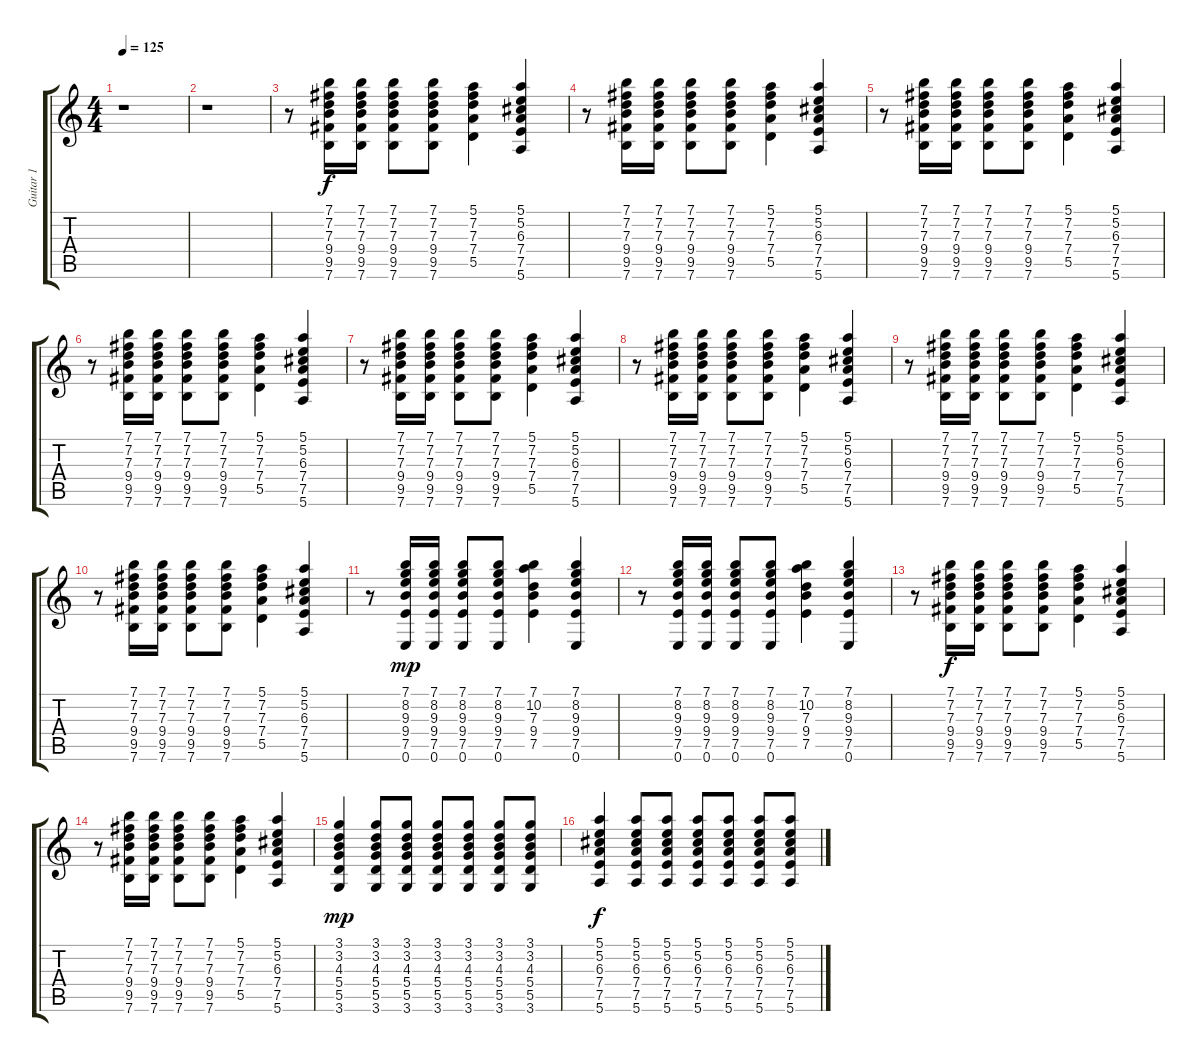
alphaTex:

\track ("Guitar 1" "Guitar 1") {instrument electricguitarclean}
\staff {score tabs}
\tuning (E4 B3 G3 D3 A2 E2) {hide}
\ts (4 4)
\tempo 125
\clef g2
\ks c
r.1{dy f instrument electricguitarclean} |
r.1 |
r.8 (7.1 7.2 7.3 9.4 9.5 7.6).16 (7.1 7.2 7.3 9.4 9.5 7.6).16 (7.1 7.2 7.3 9.4 9.5 7.6).8 (7.1 7.2 7.3 9.4 9.5 7.6).8 (5.1 7.2 7.3 7.4 5.5).4 (5.1 5.2 6.3 7.4 7.5 5.6).4 |
r.8 (7.1 7.2 7.3 9.4 9.5 7.6).16 (7.1 7.2 7.3 9.4 9.5 7.6).16 (7.1 7.2 7.3 9.4 9.5 7.6).8 (7.1 7.2 7.3 9.4 9.5 7.6).8 (5.1 7.2 7.3 7.4 5.5).4 (5.1 5.2 6.3 7.4 7.5 5.6).4 |
r.8 (7.1 7.2 7.3 9.4 9.5 7.6).16 (7.1 7.2 7.3 9.4 9.5 7.6).16 (7.1 7.2 7.3 9.4 9.5 7.6).8 (7.1 7.2 7.3 9.4 9.5 7.6).8 (5.1 7.2 7.3 7.4 5.5).4 (5.1 5.2 6.3 7.4 7.5 5.6).4 |
r.8 (7.1 7.2 7.3 9.4 9.5 7.6).16 (7.1 7.2 7.3 9.4 9.5 7.6).16 (7.1 7.2 7.3 9.4 9.5 7.6).8 (7.1 7.2 7.3 9.4 9.5 7.6).8 (5.1 7.2 7.3 7.4 5.5).4 (5.1 5.2 6.3 7.4 7.5 5.6).4 |
r.8 (7.1 7.2 7.3 9.4 9.5 7.6).16 (7.1 7.2 7.3 9.4 9.5 7.6).16 (7.1 7.2 7.3 9.4 9.5 7.6).8 (7.1 7.2 7.3 9.4 9.5 7.6).8 (5.1 7.2 7.3 7.4 5.5).4 (5.1 5.2 6.3 7.4 7.5 5.6).4 |
r.8 (7.1 7.2 7.3 9.4 9.5 7.6).16 (7.1 7.2 7.3 9.4 9.5 7.6).16 (7.1 7.2 7.3 9.4 9.5 7.6).8 (7.1 7.2 7.3 9.4 9.5 7.6).8 (5.1 7.2 7.3 7.4 5.5).4 (5.1 5.2 6.3 7.4 7.5 5.6).4 |
r.8 (7.1 7.2 7.3 9.4 9.5 7.6).16 (7.1 7.2 7.3 9.4 9.5 7.6).16 (7.1 7.2 7.3 9.4 9.5 7.6).8 (7.1 7.2 7.3 9.4 9.5 7.6).8 (5.1 7.2 7.3 7.4 5.5).4 (5.1 5.2 6.3 7.4 7.5 5.6).4 |
r.8 (7.1 7.2 7.3 9.4 9.5 7.6).16 (7.1 7.2 7.3 9.4 9.5 7.6).16 (7.1 7.2 7.3 9.4 9.5 7.6).8 (7.1 7.2 7.3 9.4 9.5 7.6).8 (5.1 7.2 7.3 7.4 5.5).4 (5.1 5.2 6.3 7.4 7.5 5.6).4 |
r.8 (7.1 8.2 9.3 9.4 7.5 0.6).16{dy mp} (7.1 8.2 9.3 9.4 7.5 0.6).16 (7.1 8.2 9.3 9.4 7.5 0.6).8 (7.1 8.2 9.3 9.4 7.5 0.6).8 (7.1 10.2 7.3 9.4 7.5).4 (7.1 8.2 9.3 9.4 7.5 0.6).4 |
r.8 (7.1 8.2 9.3 9.4 7.5 0.6).16 (7.1 8.2 9.3 9.4 7.5 0.6).16 (7.1 8.2 9.3 9.4 7.5 0.6).8 (7.1 8.2 9.3 9.4 7.5 0.6).8 (7.1 10.2 7.3 9.4 7.5).4 (7.1 8.2 9.3 9.4 7.5 0.6).4 |
r.8 (7.1 7.2 7.3 9.4 9.5 7.6).16{dy f} (7.1 7.2 7.3 9.4 9.5 7.6).16 (7.1 7.2 7.3 9.4 9.5 7.6).8 (7.1 7.2 7.3 9.4 9.5 7.6).8 (5.1 7.2 7.3 7.4 5.5).4 (5.1 5.2 6.3 7.4 7.5 5.6).4 |
r.8 (7.1 7.2 7.3 9.4 9.5 7.6).16 (7.1 7.2 7.3 9.4 9.5 7.6).16 (7.1 7.2 7.3 9.4 9.5 7.6).8 (7.1 7.2 7.3 9.4 9.5 7.6).8 (5.1 7.2 7.3 7.4 5.5).4 (5.1 5.2 6.3 7.4 7.5 5.6).4 |
(3.1 3.2 4.3 5.4 5.5 3.6).4{dy mp} (3.1 3.2 4.3 5.4 5.5 3.6).8 (3.1 3.2 4.3 5.4 5.5 3.6).8 (3.1 3.2 4.3 5.4 5.5 3.6).8 (3.1 3.2 4.3 5.4 5.5 3.6).8 (3.1 3.2 4.3 5.4 5.5 3.6).8 (3.1 3.2 4.3 5.4 5.5 3.6).8 |
(5.1 5.2 6.3 7.4 7.5 5.6).4{dy f} (5.1 5.2 6.3 7.4 7.5 5.6).8 (5.1 5.2 6.3 7.4 7.5 5.6).8 (5.1 5.2 6.3 7.4 7.5 5.6).8 (5.1 5.2 6.3 7.4 7.5 5.6).8 (5.1 5.2 6.3 7.4 7.5 5.6).8 (5.1 5.2 6.3 7.4 7.5 5.6).8
